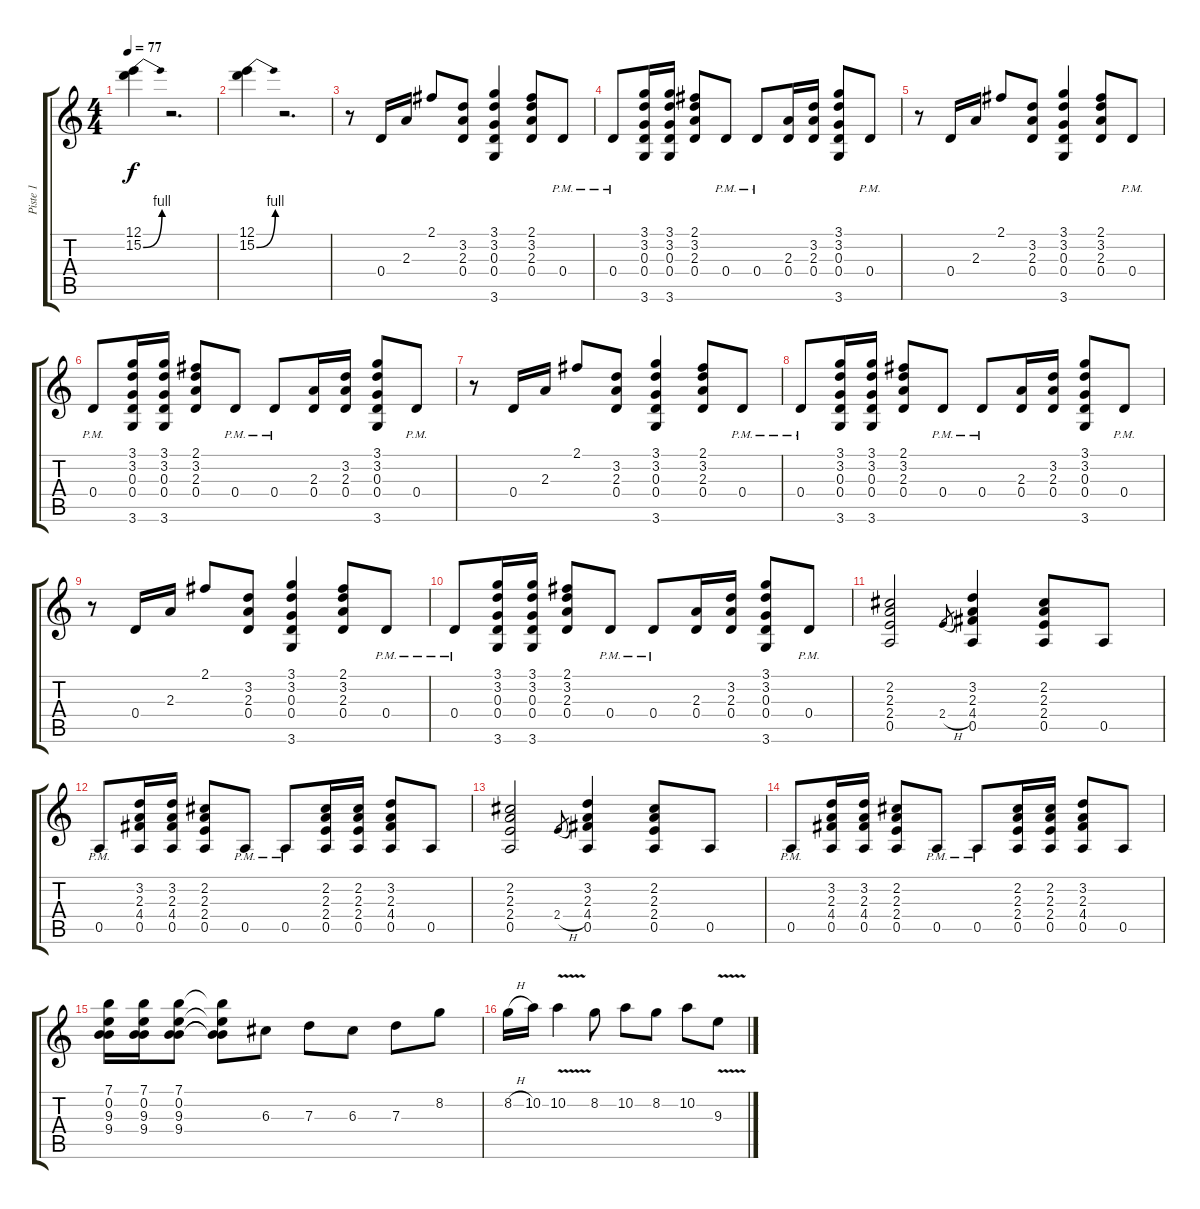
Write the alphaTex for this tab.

\track ("Piste 1" "Piste 1") {instrument distortionguitar}
\staff {score tabs}
\tuning (E4 B3 G3 D3 A2 E2) {hide}
\ts (4 4)
\tempo 77
\clef g2
\ks c
(12.1 15.2{be (bend 0 0 60 4)}).4{dy f} r.2{d} |
(12.1 15.2{be (bend 0 0 60 4)}).4 r.2{d} |
r.8 0.4.16 2.3.16 2.1.8 (3.2 2.3 0.4).8 (3.1 3.2 0.3 0.4 3.6).4 (2.1 3.2 2.3 0.4).8 0.4{pm}.8 |
0.4{pm}.8 (3.1 3.2 0.3 0.4 3.6).16 (3.1 3.2 0.3 0.4 3.6).16 (2.1 3.2 2.3 0.4).8 0.4{pm}.8 0.4{pm}.8 (2.3 0.4).16 (3.2 2.3 0.4).16 (3.1 3.2 0.3 0.4 3.6).8 0.4{pm}.8 |
r.8 0.4.16 2.3.16 2.1.8 (3.2 2.3 0.4).8 (3.1 3.2 0.3 0.4 3.6).4 (2.1 3.2 2.3 0.4).8 0.4{pm}.8 |
0.4{pm}.8 (3.1 3.2 0.3 0.4 3.6).16 (3.1 3.2 0.3 0.4 3.6).16 (2.1 3.2 2.3 0.4).8 0.4{pm}.8 0.4{pm}.8 (2.3 0.4).16 (3.2 2.3 0.4).16 (3.1 3.2 0.3 0.4 3.6).8 0.4{pm}.8 |
r.8 0.4.16 2.3.16 2.1.8 (3.2 2.3 0.4).8 (3.1 3.2 0.3 0.4 3.6).4 (2.1 3.2 2.3 0.4).8 0.4{pm}.8 |
0.4{pm}.8 (3.1 3.2 0.3 0.4 3.6).16 (3.1 3.2 0.3 0.4 3.6).16 (2.1 3.2 2.3 0.4).8 0.4{pm}.8 0.4{pm}.8 (2.3 0.4).16 (3.2 2.3 0.4).16 (3.1 3.2 0.3 0.4 3.6).8 0.4{pm}.8 |
r.8 0.4.16 2.3.16 2.1.8 (3.2 2.3 0.4).8 (3.1 3.2 0.3 0.4 3.6).4 (2.1 3.2 2.3 0.4).8 0.4{pm}.8 |
0.4{pm}.8 (3.1 3.2 0.3 0.4 3.6).16 (3.1 3.2 0.3 0.4 3.6).16 (2.1 3.2 2.3 0.4).8 0.4{pm}.8 0.4{pm}.8 (2.3 0.4).16 (3.2 2.3 0.4).16 (3.1 3.2 0.3 0.4 3.6).8 0.4{pm}.8 |
(2.2 2.3 2.4 0.5).2 2.4{h}.8{gr} (3.2 2.3 4.4 0.5).4 (2.2 2.3 2.4 0.5).8 0.5.8 |
0.5{pm}.8 (3.2 2.3 4.4 0.5).16 (3.2 2.3 4.4 0.5).16 (2.2 2.3 2.4 0.5).8 0.5{pm}.8 0.5{pm}.8 (2.2 2.3 2.4 0.5).16 (2.2 2.3 2.4 0.5).16 (3.2 2.3 4.4 0.5).8 0.5.8 |
(2.2 2.3 2.4 0.5).2 2.4{h}.8{gr} (3.2 2.3 4.4 0.5).4 (2.2 2.3 2.4 0.5).8 0.5.8 |
0.5{pm}.8 (3.2 2.3 4.4 0.5).16 (3.2 2.3 4.4 0.5).16 (2.2 2.3 2.4 0.5).8 0.5{pm}.8 0.5{pm}.8 (2.2 2.3 2.4 0.5).16 (2.2 2.3 2.4 0.5).16 (3.2 2.3 4.4 0.5).8 0.5.8 |
(7.1 0.2 9.3 9.4).16 (7.1 0.2 9.3 9.4).16 (7.1 0.2 9.3 9.4).8 (7.1{t} 0.2{t} 9.3{t} 9.4{t}).8 6.3.8 7.3.8 6.3.8 7.3.8 8.2.8 |
8.2{h}.16 10.2.16 10.2{v}.4 8.2.8 10.2.8 8.2.8 10.2.8 9.3{v}.8
